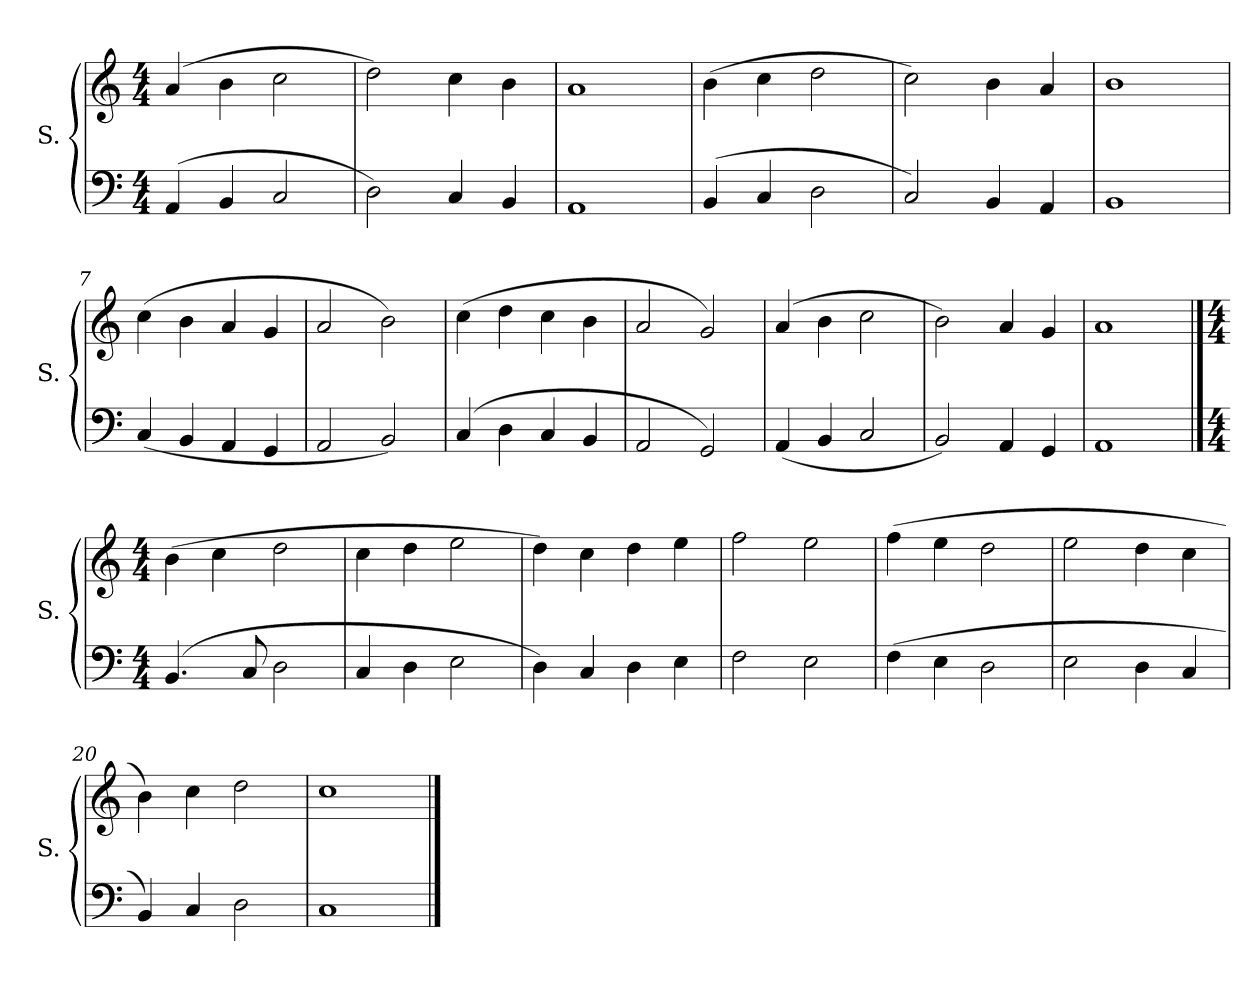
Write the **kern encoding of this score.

**kern	**kern
*part2	*part1
*staff2	*staff1
*I"S.	*I"S.
*I'S.	*I'S.
*clefF4	*clefG2
*M4/4	*M4/4
*MM104	*MM104
=1	=1
(4AA/	(4a/
4BB/	4b\
2C/	2cc\
=2	=2
2D\)	2dd\)
4C/	4cc\
4BB/	4b\
=3	=3
1AA/	1a/
=4	=4
(4BB/	(4b\
4C/	4cc\
2D\	2dd\
=5	=5
2C/)	2cc\)
4BB/	4b\
4AA/	4a/
=6	=6
1BB/	1b/
!!LO:LB:g=z
=7	=7
(4C/	(4cc\
4BB/	4b\
4AA/	4a/
4GG/	4g/
=8	=8
2AA/	2a/
2BB/)	2b\)
=9	=9
(4C/	(4cc\
4D\	4dd\
4C/	4cc\
4BB/	4b\
=10	=10
2AA/	2a/
2GG/)	2g/)
=11	=11
(4AA/	(4a/
4BB/	4b\
2C/	2cc\
=12	=12
2BB/)	2b\)
4AA/	4a/
4GG/	4g/
=13	=13
1AA/	1a/
!!LO:LB:g=z
==14	==14
*M4/4	*M4/4
(4.BB/	(4b\
.	4cc\
8C/L	.
2D\	2dd\
=15	=15
4C/	4cc\
4D\	4dd\
2E\	2ee\
=16	=16
4D\)	4dd\)
4C/	4cc\
4D\	4dd\
4E\	4ee\
=17	=17
2F\	2ff\
2E\	2ee\
!!LO:LB:g=z
=18	=18
(4F\	(4ff\
4E\	4ee\
2D\	2dd\
=19	=19
2E\	2ee\
4D\	4dd\
4C/	4cc\
=20	=20
4BB/)	4b\)
4C/	4cc\
2D\	2dd\
=21	=21
1C/	1cc/
==	==
*-	*-
